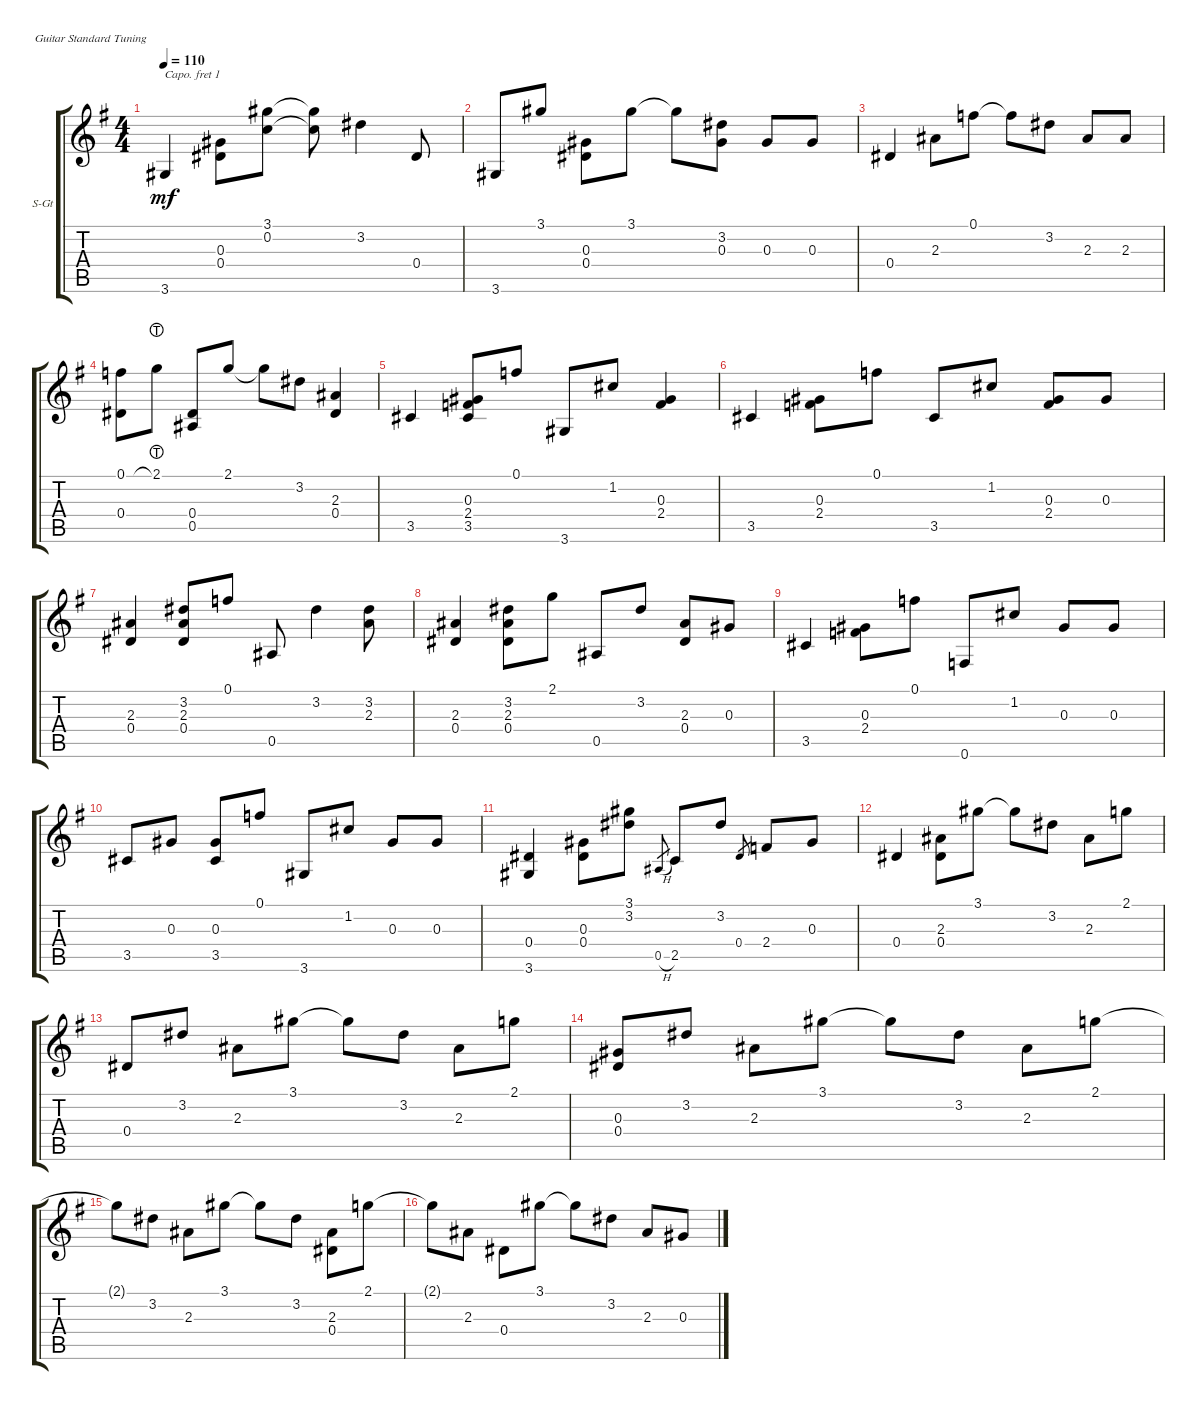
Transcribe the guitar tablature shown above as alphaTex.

\defaultSystemsLayout 4
\bracketExtendMode groupsimilarinstruments
\firstSystemTrackNameOrientation horizontal
\otherSystemsTrackNameOrientation horizontal
\track ("Steel Guitar" "S-Gt") {instrument acousticguitarsteel}
\staff {score tabs}
\capo 1
\tuning (E4 B3 G3 D3 A2 E2)
\ts (4 4)
\tempo 110
\clef g2
\ks g
3.6.4{dy mf} (0.4 0.3).8 (0.2 3.1).8 (0.2{t} 3.1{t}).8 3.2.4 0.4.8 |
3.6.8 3.1.8 (0.3 0.4).8 3.1.8 3.1{t}.8 (3.2 0.3).8 0.3.8 0.3.8 |
0.4.4 2.3.8 0.1.8 0.1{t}.8 3.2.8 2.3.8 2.3.8 |
(0.1 0.4).8 2.1{lht}.8 (0.4 0.5).8 2.1.8 2.1{t}.8 3.2.8 (2.3 0.4).4 |
3.5.4 (3.5 2.4 0.3).8 0.1.8 3.6.8 1.2.8 (0.3 2.4).4 |
3.5.4 (2.4 0.3).8 0.1.8 3.5.8 1.2.8 (0.3 2.4).8 0.3.8 |
(2.3 0.4).4 (0.4 2.3 3.2).8 0.1.8 0.5.8 3.2.4 (3.2 2.3).8 |
(2.3 0.4).4 (0.4 2.3 3.2).8 2.1.8 0.5.8 3.2.8 (2.3 0.4).8 0.3.8 |
3.5.4 (2.4 0.3).8 0.1.8 0.6.8 1.2.8 0.3.8 0.3.8 |
3.5.8 0.3.8 (0.3 3.5).8 0.1.8 3.6.8 1.2.8 0.3.8 0.3.8 |
(3.6 0.4).4 (0.4 0.3).8 (3.2 3.1).8 0.5{h}.8{gr} 2.5.8 3.2.8 0.4.8{gr} 2.4.8 0.3.8 |
0.4.4 (0.4 2.3).8 3.1.8 3.1{t}.8 3.2.8 2.3.8 2.1.8 |
0.4.8 3.2.8 2.3.8 3.1.8 3.1{t}.8 3.2.8 2.3.8 2.1.8 |
(0.3 0.4).8 3.2.8 2.3.8 3.1.8 3.1{t}.8 3.2.8 2.3.8 2.1.8 |
2.1{t}.8 3.2.8 2.3.8 3.1.8 3.1{t}.8 3.2.8 (2.3 0.4).8 2.1.8 |
2.1{t}.8 2.3.8 0.4.8 3.1.8 3.1{t}.8 3.2.8 2.3.8 0.3.8
